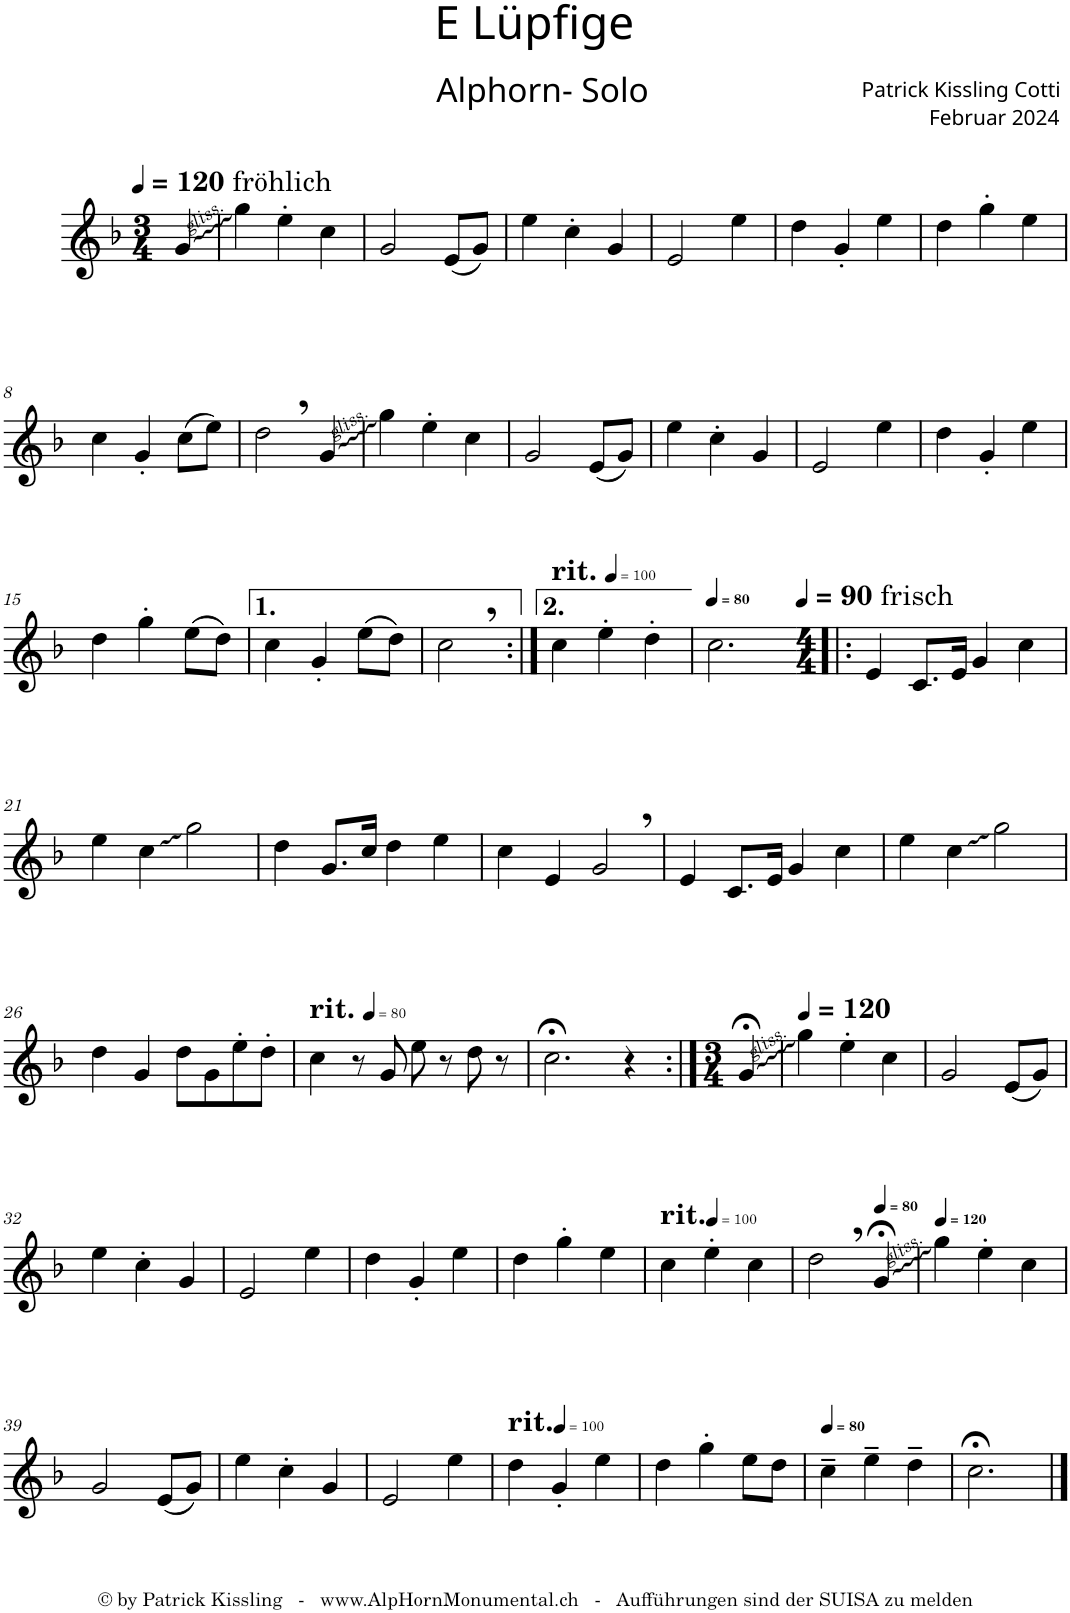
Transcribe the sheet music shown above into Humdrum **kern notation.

**kern
*part1
*staff1
*I"1.
*clefG2
*Trd4c7
*k[b-]
*M3/4
*MM120
=1
!LO:TX:a:t=fröhlich
4g/
=2
4gg\
4ee'\
4cc\
=3
2g/
(8e/L
8g/J)
=4
4ee\
4cc'\
4g/
=5
2e/
4ee\
=6
4dd\
4g'/
4ee\
=7
4dd\
4gg'\
4ee\
!!LO:LB:g=z
=8
4cc\
4g'/
(8cc\L
8ee\J)
=9
2dd,\
4g/
=10
4gg\
4ee'\
4cc\
=11
2g/
(8e/L
8g/J)
=12
4ee\
4cc'\
4g/
=13
2e/
4ee\
=14
4dd\
4g'/
4ee\
!!LO:LB:g=z
=15
4dd\
4gg'\
(8ee\L
8dd\J)
=16
4cc\
4g'/
(8ee\L
8dd\J)
=17
2cc,\
=18:|!
*MM100
!LO:TX:a:B:t=rit.
4cc\
4ee'\
*MM80
4dd'\
=19
2.cc\
=20!|:
*M4/4
*MM90
!LO:TX:a:t=frisch
4e/
8.c/L
16e/Jk
4g/
4cc\
!!LO:LB:g=z
=21
4ee\
4cc\
2gg\
=22
4dd\
8.g/L
16cc/Jk
4dd\
4ee\
=23
4cc\
4e/
2g,/
=24
4e/
8.c/L
16e/Jk
4g/
4cc\
=25
4ee\
4cc\
2gg\
!!LO:LB:g=z
=26
4dd\
4g/
8dd\L
8g\
8ee'\
8dd'\J
=27
*MM80
!LO:TX:a:B:t=rit.
4cc\
8r
8g/
8ee\
8r
8dd\
8r
=28
2.cc;<\
4r
=29:|!
*M3/4
4g;</
=30
*MM120
4gg\
4ee'\
4cc\
=31
2g/
(8e/L
8g/J)
!!LO:LB:g=z
=32
4ee\
4cc'\
4g/
=33
2e/
4ee\
=34
4dd\
4g'/
4ee\
=35
4dd\
4gg'\
4ee\
=36
*MM100
!LO:TX:a:B:t=rit.
4cc\
4ee'\
4cc\
=37
2dd,\
*MM80
4g;</
=38
*MM120
4gg\
4ee'\
4cc\
!!LO:LB:g=z
=39
2g/
(8e/L
8g/J)
=40
4ee\
4cc'\
4g/
=41
2e/
4ee\
=42
*MM100
!LO:TX:a:B:t=rit.
4dd\
4g'/
4ee\
=43
4dd\
4gg'\
8ee\L
8dd\J
=44
*MM80
4cc~\
4ee~\
4dd~\
=45
2.cc;<\
==
*-
